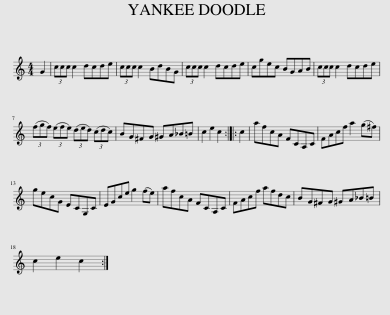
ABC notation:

X:1
L:1/8
M:4/4
I:linebreak $
K:C
V:1 treble
V:1
 G2 | (3ccc c2 dcde | (3ccc c2 BdBG | (3ccc c2 dcde | cgec BGAB | %5
 (3ccc c2 dcde |$ (3(fgf) (3(efe) (3(ded) (3(cdc) | BG^FG ^GA_B=B | c2 e2 c2 :: c2 | %10
 afcA FCA,C | FAcf a2 (g^f) |$ gecG ECG,C | EGce g2 (fe) | afcA FCA,C | %15
 FAcf afdc | BG^FG ^GA_B=B |$ c2 e2 c2 :| %18
